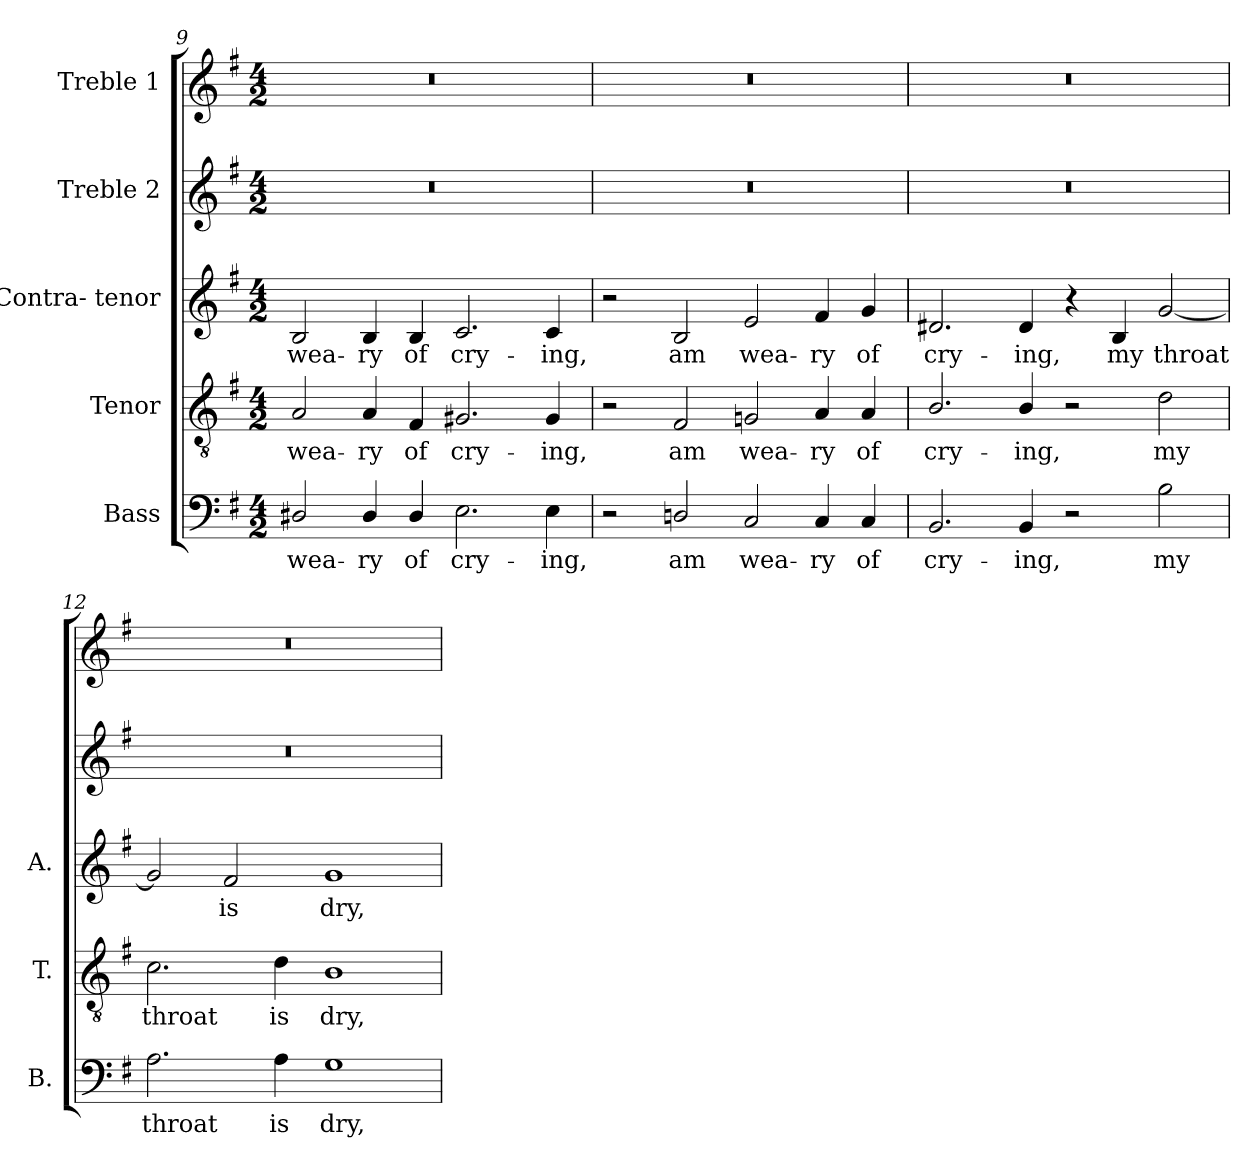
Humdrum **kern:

**kern	**text	**kern	**text	**kern	**text	**kern	**kern
*part5	*part5	*part4	*part4	*part3	*part3	*part2	*part1
*staff5	*staff5	*staff4	*staff4	*staff3	*staff3	*staff2	*staff1
*I"Bass	*	*I"Tenor	*	*I"Contra- tenor	*	*I"Treble 2	*I"Treble 1
*I'B.	*	*I'T.	*	*I'A.	*	*	*
*clefF4	*	*clefGv2	*	*clefG2	*	*clefG2	*clefG2
*	*	*ITrd7c12	*	*	*	*	*
*k[f#]	*	*k[f#]	*	*k[f#]	*	*k[f#]	*k[f#]
*G:	*	*G:	*	*G:	*	*G:	*G:
*M4/2	*	*M4/2	*	*M4/2	*	*M4/2	*M4/2
=9	=9	=9	=9	=9	=9	=9	=9
!	!LO:LY:b:color=#000000	!	!	!	!	!	!
!	!	!	!LO:LY:b:color=#000000	!	!	!	!
!	!	!	!	!	!LO:LY:b:color=#000000	!LO:N:vis=1	!LO:N:vis=1
2D#Xi/	wea-	2AAi/	wea-	2Bi/	wea-	0r	0r
!	!LO:LY:b:color=#000000	!	!	!	!	!	!
!	!	!	!LO:LY:b:color=#000000	!	!	!	!
!	!	!	!	!	!LO:LY:b:color=#000000	!	!
4D#i/	-ry	4AAi/	-ry	4Bi/	-ry	.	.
!	!LO:LY:b:color=#000000	!	!	!	!	!	!
!	!	!	!LO:LY:b:color=#000000	!	!	!	!
!	!	!	!	!	!LO:LY:b:color=#000000	!	!
4D#i/	of	4FF#i/	of	4Bi/	of	.	.
!	!LO:LY:b:color=#000000	!	!	!	!	!	!
!	!	!	!LO:LY:b:color=#000000	!	!	!	!
!	!	!	!	!	!LO:LY:b:color=#000000	!	!
2.Ei\	cry-	2.GG#Xi/	cry-	2.ci/	cry-	.	.
!	!LO:LY:b:color=#000000	!	!	!	!	!	!
!	!	!	!LO:LY:b:color=#000000	!	!	!	!
!	!	!	!	!	!LO:LY:b:color=#000000	!	!
4Ei\	-ing,	4GG#i/	-ing,	4ci/	-ing,	.	.
=10	=10	=10	=10	=10	=10	=10	=10
!	!	!	!	!	!	!LO:N:vis=1	!LO:N:vis=1
2r	.	2r	.	2r	.	0r	0r
!	!LO:LY:b:color=#000000	!	!	!	!	!	!
!	!	!	!LO:LY:b:color=#000000	!	!	!	!
!	!	!	!	!	!LO:LY:b:color=#000000	!	!
2Dni/	am	2FF#i/	am	2Bi/	am	.	.
!	!LO:LY:b:color=#000000	!	!	!	!	!	!
!	!	!	!LO:LY:b:color=#000000	!	!	!	!
!	!	!	!	!	!LO:LY:b:color=#000000	!	!
2Ci/	wea-	2GGni/	wea-	2ei/	wea-	.	.
!	!LO:LY:b:color=#000000	!	!	!	!	!	!
!	!	!	!LO:LY:b:color=#000000	!	!	!	!
!	!	!	!	!	!LO:LY:b:color=#000000	!	!
4Ci/	-ry	4AAi/	-ry	4f#i/	-ry	.	.
!	!LO:LY:b:color=#000000	!	!	!	!	!	!
!	!	!	!LO:LY:b:color=#000000	!	!	!	!
!	!	!	!	!	!LO:LY:b:color=#000000	!	!
4Ci/	of	4AAi/	of	4gi/	of	.	.
=11	=11	=11	=11	=11	=11	=11	=11
!	!LO:LY:b:color=#000000	!	!	!	!	!	!
!	!	!	!LO:LY:b:color=#000000	!	!	!	!
!	!	!	!	!	!LO:LY:b:color=#000000	!LO:N:vis=1	!LO:N:vis=1
2.BBi/	cry-	2.BBi/	cry-	2.d#Xi/	cry-	0r	0r
!	!LO:LY:b:color=#000000	!	!	!	!	!	!
!	!	!	!LO:LY:b:color=#000000	!	!	!	!
!	!	!	!	!	!LO:LY:b:color=#000000	!	!
4BBi/	-ing,	4BBi/	-ing,	4d#i/	-ing,	.	.
2r	.	2r	.	4r	.	.	.
!	!	!	!	!	!LO:LY:b:color=#000000	!	!
.	.	.	.	4Bi/	my	.	.
!	!LO:LY:b:color=#000000	!	!	!	!	!	!
!	!	!	!LO:LY:b:color=#000000	!	!	!	!
!	!	!	!	!	!LO:LY:b:color=#000000	!	!
2Bi\	my	2Di\	my	[2gi/	throat	.	.
!!LO:PB:g=z
=12	=12	=12	=12	=12	=12	=12	=12
!	!LO:LY:b:color=#000000	!	!	!	!	!	!
!	!	!	!LO:LY:b:color=#000000	!	!	!LO:N:vis=1	!LO:N:vis=1
2.Ai\	throat	2.Ci\	throat	2gi/]	.	0r	0r
!	!	!	!	!	!LO:LY:b:color=#000000	!	!
.	.	.	.	2f#i/	is	.	.
!	!LO:LY:b:color=#000000	!	!	!	!	!	!
!	!	!	!LO:LY:b:color=#000000	!	!	!	!
4Ai\	is	4Di\	is	.	.	.	.
!	!LO:LY:b:color=#000000	!	!	!	!	!	!
!	!	!	!LO:LY:b:color=#000000	!	!	!	!
!	!	!	!	!	!LO:LY:b:color=#000000	!	!
1Gi	dry,	1BBi	dry,	1gi	dry,	.	.
=	=	=	=	=	=	=	=
*-	*-	*-	*-	*-	*-	*-	*-
